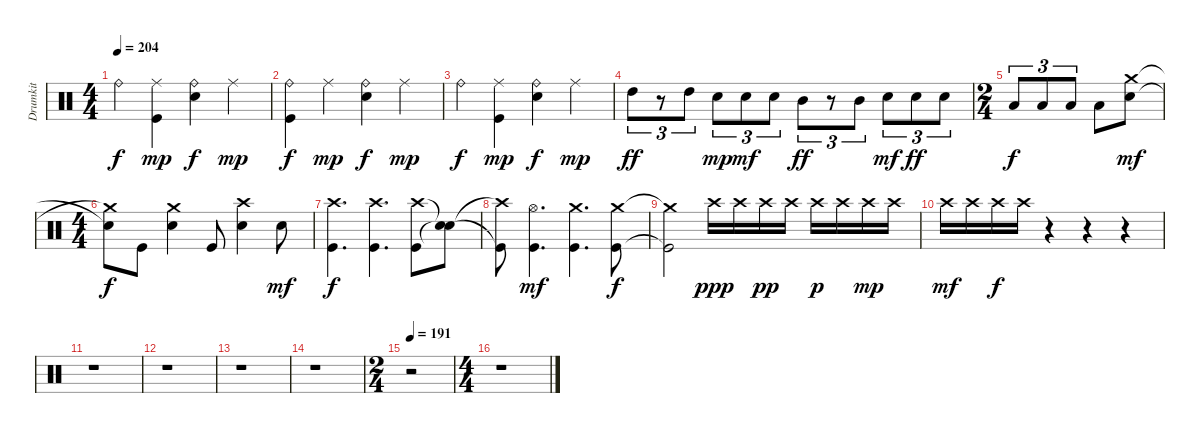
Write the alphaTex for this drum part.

\track ("Drumkit" "Drumkit") {instrument percussion}
\staff {score}
\articulation defaults
\ts (4 4)
\tempo 204
\clef neutral
\ks c "Ride (bell)".4{dy f}
("Ride (middle)" "Kick (hit)").4{dy mp} ("Ride (bell)" "Snare (hit) 2").4{dy f} "Ride (middle)".4{dy mp} |
("Ride (bell)" "Kick (hit)").4{dy f} "Ride (middle)".4{dy mp} ("Ride (bell)" "Snare (hit) 2").4{dy f} "Ride (middle)".4{dy mp} |
"Ride (bell)".4{dy f} ("Ride (middle)" "Kick (hit)").4{dy mp} ("Ride (bell)" "Snare (hit) 2").4{dy f} "Ride (middle)".4{dy mp} |
"High Tom (hit)".8{tu (3 2) dy ff} r.8{tu (3 2)} "High Tom (hit)".8{tu (3 2)} "Snare (hit) 2".8{tu (3 2) dy mp} "Snare (hit) 2".8{tu (3 2) dy mf} "Snare (hit) 2".8{tu (3 2)} "Mid Tom (hit)".8{tu (3 2) dy ff} r.8{tu (3 2)} "Mid Tom (hit)".8{tu (3 2)} "Snare (hit) 2".8{tu (3 2) dy mf} "Snare (hit) 2".8{tu (3 2) dy ff} "Snare (hit) 2".8{tu (3 2)} |
\ts (2 4)
"Low Tom (hit)".8{tu (3 2) dy f} "Low Tom (hit)".8{tu (3 2)} "Low Tom (hit)".8{tu (3 2)} "Low Tom (hit)".8 ("Crash medium (hit)" "Snare (hit) 2").8{dy mf} |
\ts (4 4)
("Snare (hit) 2"{t} "Crash medium (hit)"{t}).8{dy f} "Kick (hit)".8 ("Snare (hit) 2" "Crash medium (hit)").4 "Kick (hit)".8 ("Snare (hit) 2" "Crash high (hit)").4 "Snare (hit) 2".8{dy mf} |
("Kick (hit)" "Crash high (hit)").4{d dy f} ("Kick (hit)" "Crash high (hit)").4{d} ("Kick (hit)" "Crash high (hit)").8 ("Snare (hit)"{t} "Snare (hit)"{t}).8 |
("Kick (hit)"{t} "Crash high (hit)"{t}).8 ("Hi-Hat (open)" "Kick (hit)").4{d dy mf} ("Kick (hit)" "Crash medium (hit)").4{d} ("Crash medium (hit)" "Kick (hit)").8{dy f} |
("Crash medium (hit)"{t} "Kick (hit)"{t}).2 "Crash high (hit)".16{dy ppp} "Crash high (hit)".16 "Crash high (hit)".16{dy pp} "Crash high (hit)".16 "Crash high (hit)".16{dy p} "Crash high (hit)".16 "Crash high (hit)".16{dy mp} "Crash high (hit)".16 |
"Crash high (hit)".16{dy mf} "Crash high (hit)".16 "Crash high (hit)".16{dy f} "Crash high (hit)".16 r.4 r.4 r.4 |
r.1 |
r.1 |
r.1 |
r.1 |
\ts (2 4)
\tempo 191
r.2 |
\ts (4 4)
r.1
